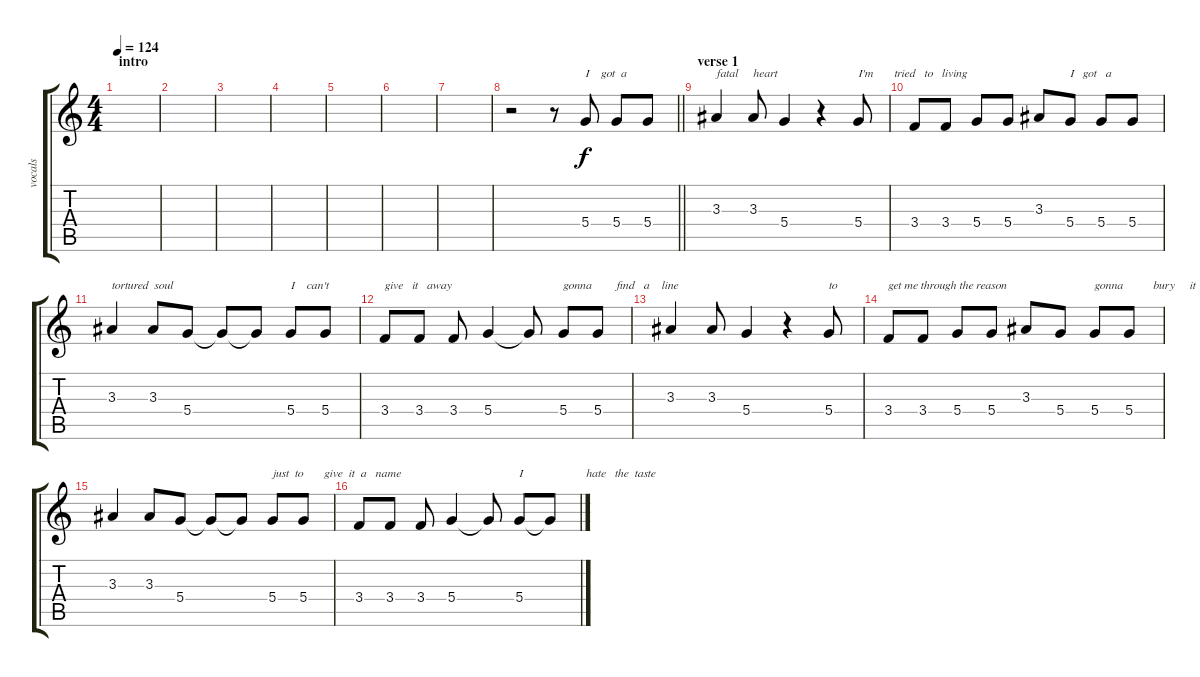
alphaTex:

\track ("vocals" "vocals") {instrument overdrivenguitar}
\staff {score tabs}
\tuning (E4 B3 G3 D3 A2 E2) {hide}
\ts (4 4)
\section ("" "intro")
\tempo 124
\clef g2
\ks c
|
|
|
|
|
|
|
\barLineRight lightlight
r.2 r.8 5.4.8{txt "I    got  a "} 5.4.8 5.4.8 |
\section ("" "verse 1")
3.3.4{txt "fatal     heart"} 3.3.8 5.4.4 r.4 5.4.8{txt "I'm       tried   to   living"} |
3.4.8 3.4.8 5.4.8 5.4.8 3.3.8 5.4.8{txt "I   got   a"} 5.4.8 5.4.8 |
3.3.4{txt "tortured  soul"} 3.3.8 5.4.8 5.4{t}.8 5.4{t}.8 5.4.8{txt "I    can't  "} 5.4.8 |
3.4.8{txt "give   it   away"} 3.4.8 3.4.8 5.4.4 5.4{t}.8 5.4.8{txt "gonna        find   a    line"} 5.4.8 |
3.3.4 3.3.8 5.4.4 r.4 5.4.8{txt "to"} |
3.4.8{txt "get me through the reason"} 3.4.8 5.4.8 5.4.8 3.3.8 5.4.8 5.4.8{txt "gonna          bury     it  all"} 5.4.8 |
3.3.4 3.3.8 5.4.8 5.4{t}.8 5.4{t}.8 5.4.8{txt "just  to       give  it  a   name"} 5.4.8 |
3.4.8 3.4.8 3.4.8 5.4.4 5.4{t}.8 5.4.8{txt "I"} 5.4{t}.8{txt "            hate   the  taste"}
